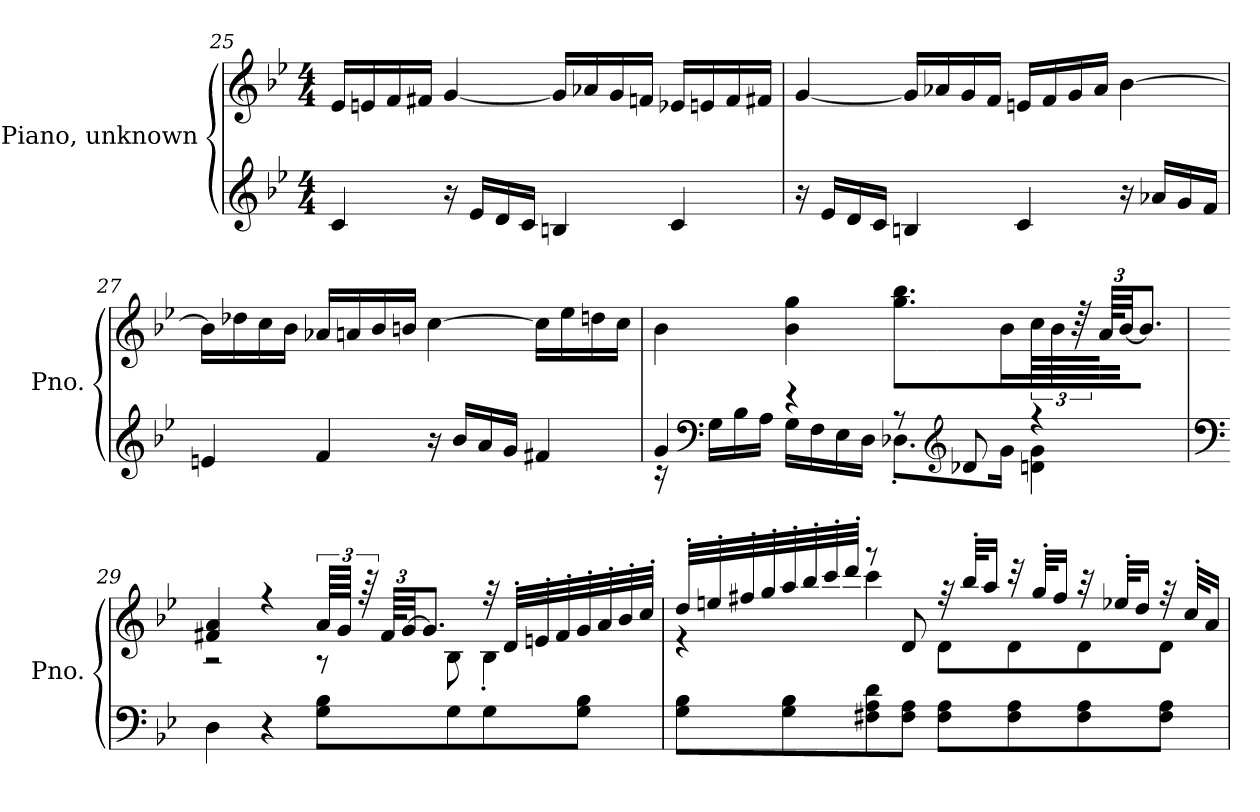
**kern	**kern
*part1	*part1
*staff2	*staff1
*I"Piano, unknown	*
*I'Pno.	*
!!LO:LB:g=z
*clefG2	*clefG2
*k[b-e-]	*k[b-e-]
*M4/4	*M4/4
=25	=25
4c/	16e-/LL
.	16en/
.	16f/
.	16f#X/JJ
16r	[4g/
16e-/LL	.
16d/	.
16c/JJ	.
4Bn/	16g/LL]
.	16a-X/
.	16g/
.	16fn/JJ
4c/	16e-X/LL
.	16en/
.	16f/
.	16f#X/JJ
=26	=26
16r	[4g/
16e-/LL	.
16d/	.
16c/JJ	.
4Bn/	16g/LL]
.	16a-X/
.	16g/
.	16f/JJ
4c/	16en/LL
.	16f/
.	16g/
.	16a-/JJ
16r	[4b-\
16a-X/LL	.
16g/	.
16f/JJ	.
!!LO:PB:g=z
=27	=27
4en/	16b-\LL]
.	16dd-X\
.	16cc\
.	16b-\JJ
4f/	16a-X/LL
.	16an/
.	16b-/
.	16bn/JJ
16r	[4cc\
16b-/LL	.
16a/	.
16g/JJ	.
4f#X/	16cc\LL]
.	16ee-\
.	16ddn\
.	16cc\JJ
=28	=28
*^	*
4g/	16r	4b-\
*clefF4	*	*
.	16G\LL	.
.	16B-\	.
.	16A\JJ	.
4r	16G\LL	4b-\ 4gg\
.	16F\	.
.	16E-\	.
.	16D\JJ	.
8r	8.D-X'\L	8.gg\ 8.bb-\L
*clefG2	*	*
8d-X/	.	.
.	16g\Jk	16b-\L
4r	4dn\ 4g\	96cc\LL
.	.	96b-\JJJJ
.	.	96r
*	*	*Xbrackettup
.	.	96a/KLLL
.	.	[48b-/JJ
.	.	8.b-/J]
*v	*v	*
!!LO:LB:g=z
=29	=29
*clefF4	*
*	*^
4D\	4f#X/ 4a/	2r
4r	4r	.
*	*brackettup	*
8G\ 8B-\L	96a/LLLL	8r
.	96g/JJJJ	.
.	96r	.
*	*Xbrackettup	*
.	96f#/KLLL	.
.	[48g/JJ	.
.	8.g/J]	.
8G\	.	8B-\
8G\	32r	4B-'\
.	32d'/LLL	.
.	32en'/	.
.	32f#'/	.
8G\ 8B-\J	32g'/	.
.	32a'/	.
.	32b-'/	.
.	32cc'/JJJ	.
!!LO:LB:g=z	!!
=30	=30	=30
8G\ 8B-\L	32dd'/LLL	4r
.	32een'/	.
.	32ff#X'/	.
.	32gg'/	.
8G\ 8B-\	32aa'/	.
.	32bb-'/	.
.	32ccc'/	.
.	32ddd'/JJJ	.
8F#X\ 8A\ 8d\	8r	4ccc\
8F#\ 8A\J	8d/	.
8F#\ 8A\L	32r	8d\L
.	32bb-'/KLL	.
.	16aa/JJ	.
8F#\ 8A\	32r	8d\
.	32gg'/KLL	.
.	16ff#/JJ	.
8F#\ 8A\	32r	8d\
.	32ee-X'/KLL	.
.	16dd/JJ	.
8F#\ 8A\J	32r	8d\J
.	32cc'/KLL	.
.	16a/JJ	.
*	*v	*v
=	=
*-	*-
